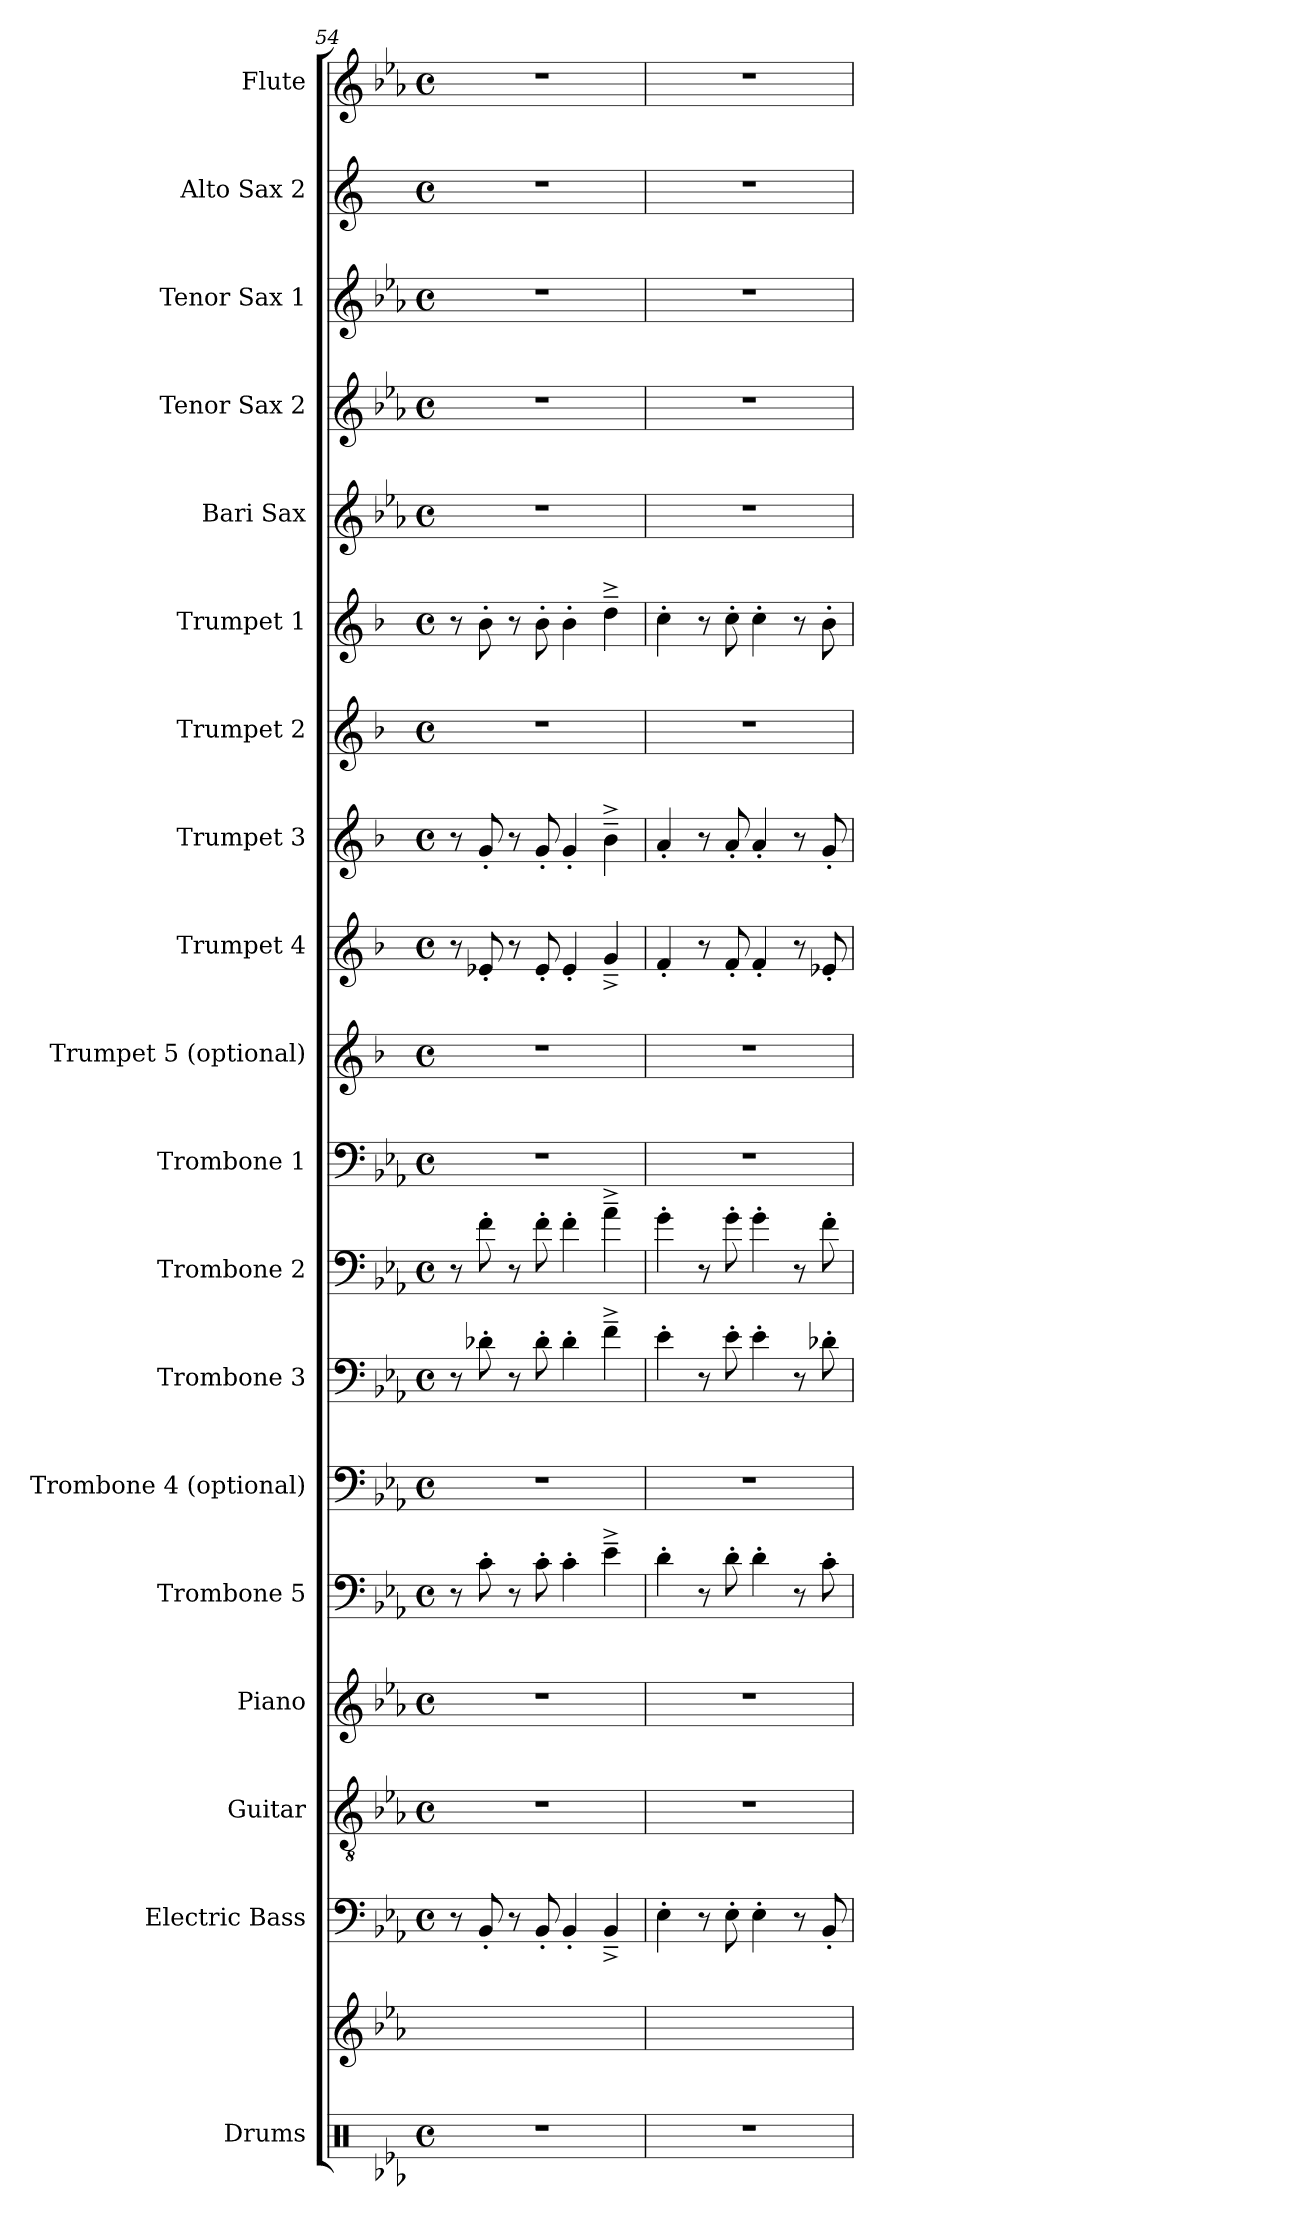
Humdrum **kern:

**kern	**kern	**kern	**kern	**kern	**kern	**kern	**kern	**kern	**kern	**kern	**kern	**kern	**kern	**kern	**kern	**kern	**kern	**kern	**kern
*part20	*part19	*part18	*part17	*part16	*part15	*part14	*part13	*part12	*part11	*part10	*part9	*part8	*part7	*part6	*part5	*part4	*part3	*part2	*part1
*staff20	*staff19	*staff18	*staff17	*staff16	*staff15	*staff14	*staff13	*staff12	*staff11	*staff10	*staff9	*staff8	*staff7	*staff6	*staff5	*staff4	*staff3	*staff2	*staff1
*I"Drums	*	*I"Electric Bass	*I"Guitar	*I"Piano	*I"Trombone 5	*I"Trombone 4 (optional)	*I"Trombone 3	*I"Trombone 2	*I"Trombone 1	*I"Trumpet 5 (optional)	*I"Trumpet 4	*I"Trumpet 3	*I"Trumpet 2	*I"Trumpet 1	*I"Bari Sax	*I"Tenor Sax 2	*I"Tenor Sax 1	*I"Alto Sax 2	*I"Flute
*	*	*	*	*I'Pno	*I'Trb	*I'Trb	*I'Trb	*I'Trb	*I'Trb	*I'Tpt	*I'Tpt	*I'Tpt	*I'Tpt	*I'Tpt	*	*I'T Sax	*I'T Sax	*I'A Sax	*I'Fl
*clefX	*clefG2	*clefF4	*clefGv2	*clefG2	*clefF4	*clefF4	*clefF4	*clefF4	*clefF4	*clefG2	*clefG2	*clefG2	*clefG2	*clefG2	*clefG2	*clefG2	*clefG2	*clefG2	*clefG2
*	*	*ITrd7c12	*	*	*	*	*	*	*	*ITrd1c2	*ITrd1c2	*ITrd1c2	*ITrd1c2	*ITrd1c2	*ITrd12c21	*ITrd8c14	*ITrd8c14	*ITrd5c9	*
*k[b-e-a-]	*k[b-e-a-]	*k[b-e-a-]	*k[b-e-a-]	*k[b-e-a-]	*k[b-e-a-]	*k[b-e-a-]	*k[b-e-a-]	*k[b-e-a-]	*k[b-e-a-]	*k[b-e-a-]	*k[b-e-a-]	*k[b-e-a-]	*k[b-e-a-]	*k[b-e-a-]	*k[b-e-a-]	*k[b-e-a-]	*k[b-e-a-]	*k[b-e-a-]	*k[b-e-a-]
*E-:	*E-:	*E-:	*E-:	*E-:	*E-:	*E-:	*E-:	*E-:	*E-:	*E-:	*E-:	*E-:	*E-:	*E-:	*E-:	*E-:	*E-:	*E-:	*E-:
*M4/4	*	*M4/4	*M4/4	*M4/4	*M4/4	*M4/4	*M4/4	*M4/4	*M4/4	*M4/4	*M4/4	*M4/4	*M4/4	*M4/4	*M4/4	*M4/4	*M4/4	*M4/4	*M4/4
*met(c)	*	*met(c)	*met(c)	*met(c)	*met(c)	*met(c)	*met(c)	*met(c)	*met(c)	*met(c)	*met(c)	*met(c)	*met(c)	*met(c)	*met(c)	*met(c)	*met(c)	*met(c)	*met(c)
=54	=54	=54	=54	=54	=54	=54	=54	=54	=54	=54	=54	=54	=54	=54	=54	=54	=54	=54	=54
1r	1ryy	8r	1r	1r	8r	1r	8r	8r	1r	1r	8r	8r	1r	8r	1r	1r	1r	1r	1r
.	.	8BBB-'</	.	.	8c'>\	.	8d-X'>\	8f'>\	.	.	8d-X'</	8f'</	.	8a-'>\	.	.	.	.	.
.	.	8r	.	.	8r	.	8r	8r	.	.	8r	8r	.	8r	.	.	.	.	.
.	.	8BBB-'</	.	.	8c'>\	.	8d-'>\	8f'>\	.	.	8d-'</	8f'</	.	8a-'>\	.	.	.	.	.
.	.	4BBB-'</	.	.	4c'>\	.	4d-'>\	4f'>\	.	.	4d-'</	4f'</	.	4a-'>\	.	.	.	.	.
.	.	4BBB-^<~</	.	.	4e-^>~>\	.	4f^>~>\	4a-^>~>\	.	.	4f^<~</	4a-^>~>\	.	4cc^>~>\	.	.	.	.	.
=55	=55	=55	=55	=55	=55	=55	=55	=55	=55	=55	=55	=55	=55	=55	=55	=55	=55	=55	=55
1r	1ryy	4EE-'>\	1r	1r	4d'>\	1r	4e-'>\	4g'>\	1r	1r	4e-'</	4g'</	1r	4b-'>\	1r	1r	1r	1r	1r
.	.	8r	.	.	8r	.	8r	8r	.	.	8r	8r	.	8r	.	.	.	.	.
.	.	8EE-'>\	.	.	8d'>\	.	8e-'>\	8g'>\	.	.	8e-'</	8g'</	.	8b-'>\	.	.	.	.	.
.	.	4EE-'>\	.	.	4d'>\	.	4e-'>\	4g'>\	.	.	4e-'</	4g'</	.	4b-'>\	.	.	.	.	.
.	.	8r	.	.	8r	.	8r	8r	.	.	8r	8r	.	8r	.	.	.	.	.
.	.	8BBB-'</	.	.	8c'>\	.	8d-X'>\	8f'>\	.	.	8d-X'</	8f'</	.	8a-'>\	.	.	.	.	.
=	=	=	=	=	=	=	=	=	=	=	=	=	=	=	=	=	=	=	=
*-	*-	*-	*-	*-	*-	*-	*-	*-	*-	*-	*-	*-	*-	*-	*-	*-	*-	*-	*-
